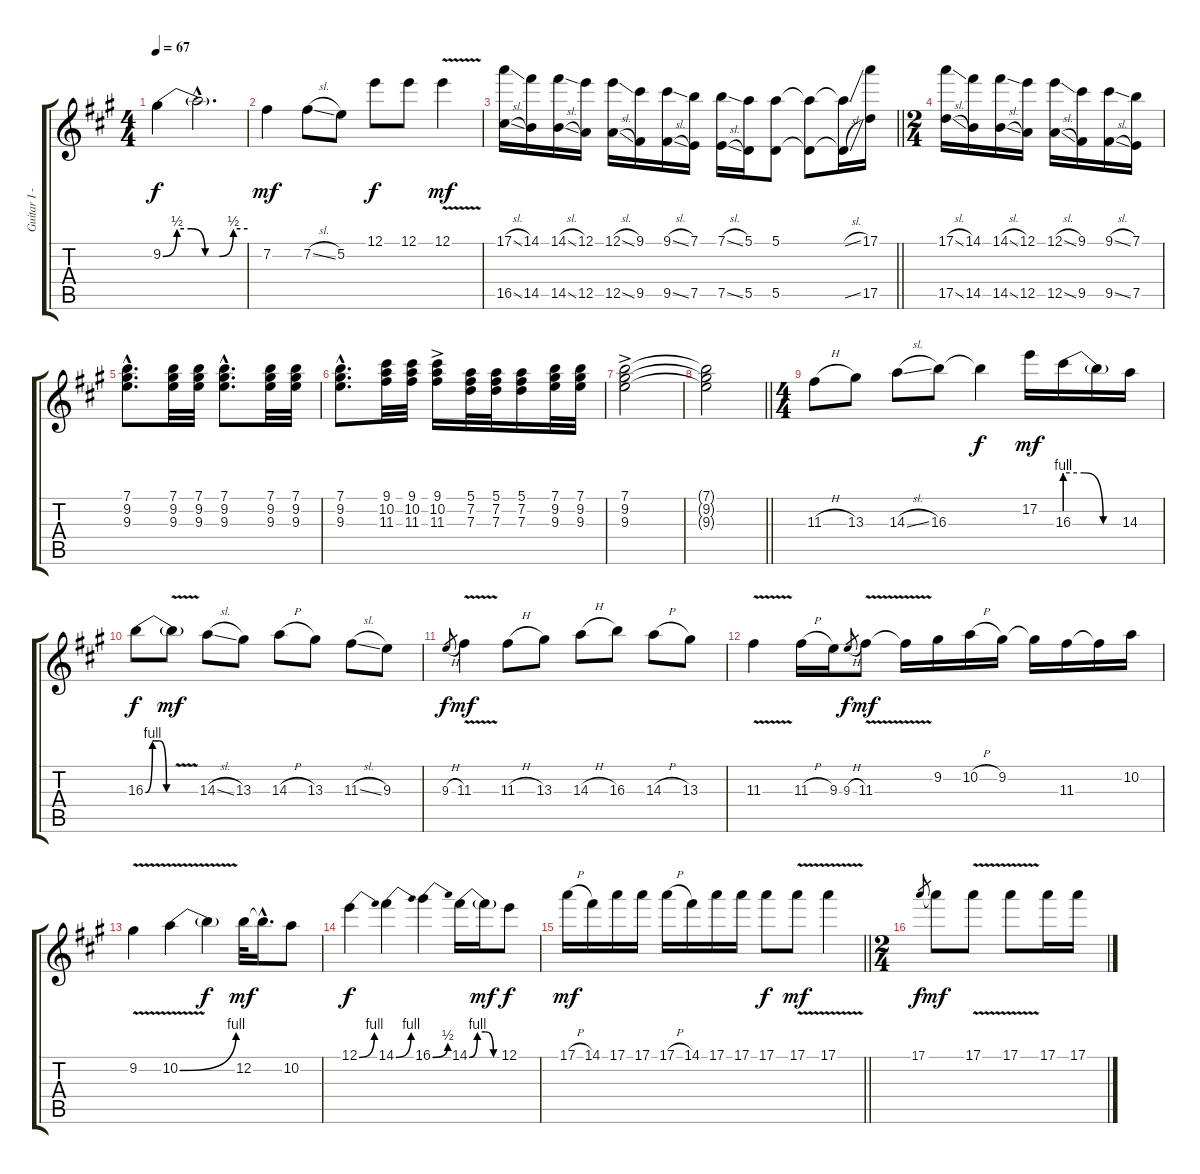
\track ("Guitar I - Eric Clapton " "Guitar I -") {instrument distortionguitar}
\staff {score tabs}
\tuning (E4 B3 G3 D3 A2 E2) {hide}
\ts (4 4)
\tempo 67
\clef g2
\ks a
9.2{be (custom 0 0 10 2 20 2 30 0 40 0 50 2 60 2)}.4{dy f} 9.2{hac t}.2{d} |
7.2.4{dy mf} 7.2{sl}.8 5.2.8 12.1.8{dy f} 12.1.8 12.1{v}.4{dy mf} |
\barLineRight lightlight
(17.1{sl} 16.5{sl}).16 (14.1 14.5).16 (14.1{sl} 14.5{sl}).16 (12.1 12.5).16 (12.1{sl} 12.5{sl}).16 (9.1 9.5).16 (9.1{sl} 9.5{sl}).16 (7.1 7.5).16 (7.1{sl} 7.5{sl}).16 (5.1 5.5).16 (5.1 5.5).8 (5.1{t} 5.5{t}).8 (5.1{sl t} 5.5{sl t}).16 (17.1 17.5).16 |
\ts (2 4)
(17.1{sl} 17.5{sl}).16 (14.1 14.5).16 (14.1{sl} 14.5{sl}).16 (12.1 12.5).16 (12.1{sl} 12.5{sl}).16 (9.1 9.5).16 (9.1{sl} 9.5{sl}).16 (7.1 7.5).16 |
(7.1{hac} 9.2{hac} 9.3{hac}).8{d} (7.1 9.2 9.3).32 (7.1 9.2 9.3).32 (7.1{hac} 9.2{hac} 9.3{hac}).8{d} (7.1 9.2 9.3).32 (7.1 9.2 9.3).32 |
(7.1{hac} 9.2{hac} 9.3{hac}).8{d} (9.1 10.2 11.3).32 (9.1 10.2 11.3).32 (9.1{ac} 10.2{ac} 11.3{ac}).16 (5.1 7.2 7.3).32 (5.1 7.2 7.3).32 (5.1 7.2 7.3).16 (7.1 9.2 9.3).32 (7.1 9.2 9.3).32 |
(7.1{ac} 9.2{ac} 9.3{ac}).2 |
\barLineRight lightlight
(7.1{t} 9.2{t} 9.3{t}).2 |
\ts (4 4)
11.3{h}.8 13.3.8 14.3{sl}.8 16.3.8 16.3{t}.4{dy f} 17.2.16{dy mf} 16.3{be (custom 0 4 20 4 40 0 60 0)}.16 16.3{t}.16 14.3.16 |
16.3{be (custom 0 0 15 4 30 4 45 0 60 0)}.8{dy f} 16.3{v t}.8{dy mf} 14.3{sl}.8 13.3.8 14.3{h}.8 13.3.8 11.3{sl}.8 9.3.8 |
9.3{h}.8{gr dy f} 11.3{v}.4{dy mf} 11.3{h}.8 13.3.8 14.3{h}.8 16.3.8 14.3{h}.8 13.3.8 |
11.3{v}.4 11.3{h}.16 9.3.16 9.3{h}.8{gr dy f} 11.3{v}.8{dy mf} 11.3{t}.16 9.2.16 10.2{h}.16 9.2.16 9.2{t}.16 11.3.16 11.3{t}.16 10.2.16 |
9.2{v}.4 10.2{be (bend 0 0 60 4) v}.4 10.2{t}.4{dy f} 12.2.32{dy mf} 12.2{hac t}.16{d} 10.2.8 |
12.1{be (bend 0 0 60 4)}.4{dy f} 14.1{be (bend 0 0 60 4)}.4 16.1{be (bend 0 0 60 2)}.4 14.1{be (custom 0 0 15 4 30 4 45 0 60 0)}.16 14.1{t}.16{dy mf} 12.1.8{dy f} |
\barLineRight lightlight
17.1{h}.16{dy mf} 14.1.16 17.1.16 17.1.16 17.1{h}.16 14.1.16 17.1.16 17.1.16 17.1.8{dy f} 17.1{v}.8{dy mf} 17.1{v}.4 |
\ts (2 4)
17.1.8{gr dy f} 17.1{t}.8{dy mf} 17.1{v}.8 17.1{v}.8 17.1.16 17.1.16
